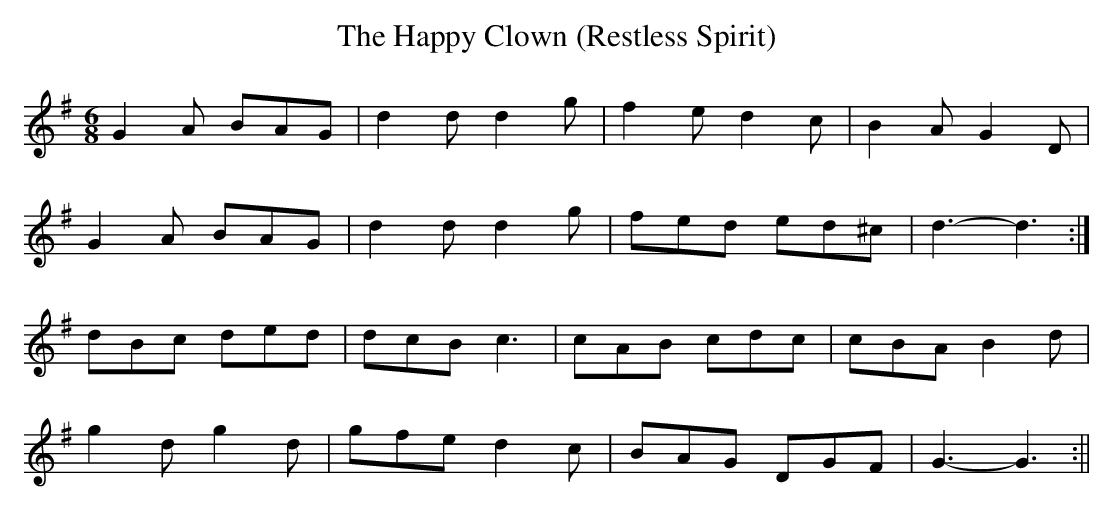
X:1
T:Happy Clown (Restless Spirit), The
L:1/8
M:6/8
K:G
G2A BAG|d2d d2g|f2e d2c|B2A G2D|
G2A BAG|d2d d2g|fed ed^c|d3-d3:|
dBc ded|dcB c3|cAB cdc|cBA B2d|
g2d g2d|gfe d2c|BAG DGF|G3-G3:||
